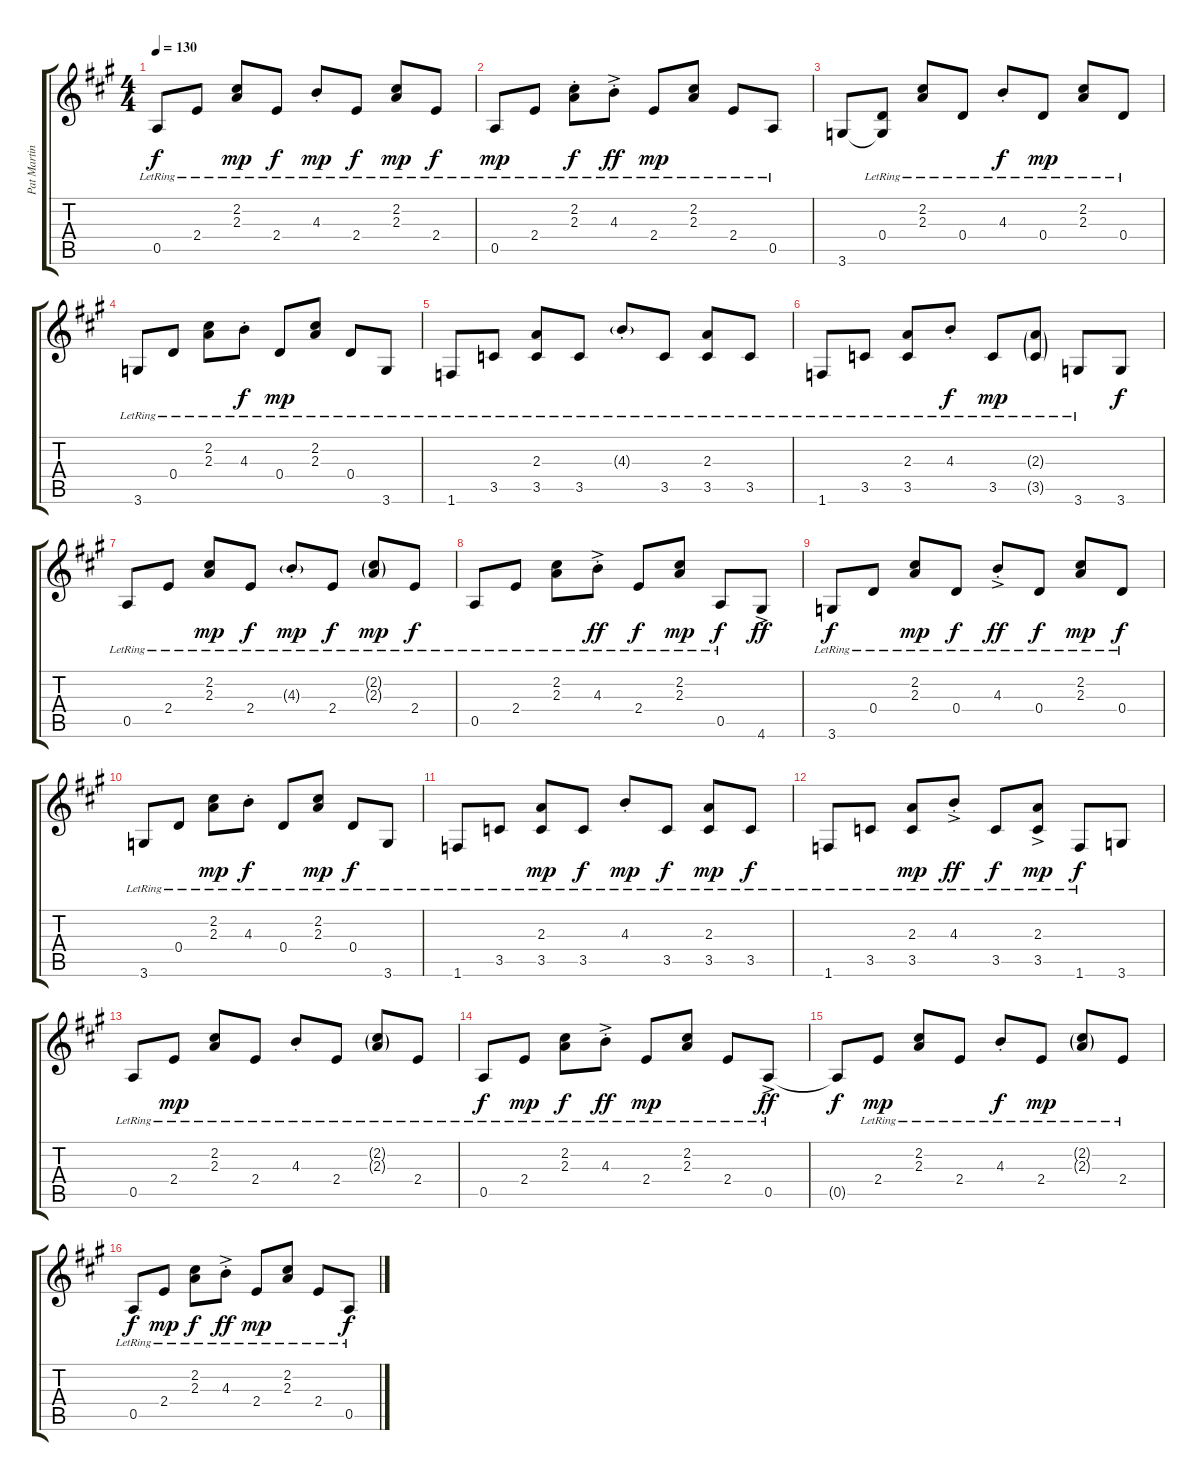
\track ("Pat Martino-PM's ne 4" "Pat Martin") {instrument electricguitarjazz}
\staff {score tabs}
\tuning (E4 B3 G3 D3 A2 E2) {hide}
\ts (4 4)
\tempo 130
\clef g2
\ks a
0.5{lr}.8{dy f} 2.4{lr}.8 (2.2{lr} 2.3{lr}).8{dy mp} 2.4{lr}.8{dy f} 4.3{st lr}.8{dy mp} 2.4{lr}.8{dy f} (2.2{lr} 2.3{lr}).8{dy mp} 2.4{lr}.8{dy f} |
0.5{lr}.8{dy mp} 2.4{lr}.8 (2.2{st lr} 2.3{st lr}).8{dy f} 4.3{ac st lr}.8{dy ff} 2.4{lr}.8{dy mp} (2.2{lr} 2.3{lr}).8 2.4{lr}.8 0.5{lr}.8 |
3.6.8 (0.4{lr} 3.6{t}).8 (2.2{lr} 2.3{lr}).8 0.4{lr}.8 4.3{st lr}.8{dy f} 0.4{lr}.8{dy mp} (2.2{lr} 2.3{lr}).8 0.4{lr}.8 |
3.6{lr}.8 0.4{lr}.8 (2.2{lr} 2.3{lr}).8 4.3{st lr}.8{dy f} 0.4{lr}.8{dy mp} (2.2{lr} 2.3{lr}).8 0.4{lr}.8 3.6{lr}.8 |
1.6{lr}.8 3.5{lr}.8 (2.3{lr} 3.5{lr}).8 3.5{lr}.8 4.3{g st lr}.8 3.5{lr}.8 (2.3{lr} 3.5{lr}).8 3.5{lr}.8 |
1.6{lr}.8 3.5{lr}.8 (2.3{lr} 3.5{lr}).8 4.3{st lr}.8{dy f} 3.5{lr}.8{dy mp} (2.3{g lr} 3.5{g lr}).8 3.6{lr}.8 3.6.8{dy f} |
0.5{lr}.8 2.4{lr}.8 (2.2{lr} 2.3{lr}).8{dy mp} 2.4{lr}.8{dy f} 4.3{g st lr}.8{dy mp} 2.4{lr}.8{dy f} (2.2{g lr} 2.3{g lr}).8{dy mp} 2.4{lr}.8{dy f} |
0.5{lr}.8 2.4{lr}.8 (2.2{lr} 2.3{lr}).8 4.3{ac st lr}.8{dy ff} 2.4{lr}.8{dy f} (2.2{lr} 2.3{lr}).8{dy mp} 0.5{lr}.8{dy f} 4.6{ac}.8{dy ff} |
3.6{lr}.8{dy f} 0.4{lr}.8 (2.2{lr} 2.3{lr}).8{dy mp} 0.4{lr}.8{dy f} 4.3{ac st lr}.8{dy ff} 0.4{lr}.8{dy f} (2.2{lr} 2.3{lr}).8{dy mp} 0.4{lr}.8{dy f} |
3.6{lr}.8 0.4{lr}.8 (2.2{lr} 2.3{lr}).8{dy mp} 4.3{st lr}.8{dy f} 0.4{lr}.8 (2.2{lr} 2.3{lr}).8{dy mp} 0.4{lr}.8{dy f} 3.6{lr}.8 |
1.6{lr}.8 3.5{lr}.8 (2.3{lr} 3.5{lr}).8{dy mp} 3.5{lr}.8{dy f} 4.3{st lr}.8{dy mp} 3.5{lr}.8{dy f} (2.3{lr} 3.5{lr}).8{dy mp} 3.5{lr}.8{dy f} |
1.6{lr}.8 3.5{lr}.8 (2.3{lr} 3.5{lr}).8{dy mp} 4.3{ac st lr}.8{dy ff} 3.5{lr}.8{dy f} (2.3{ac lr} 3.5{lr}).8{dy mp} 1.6{lr}.8{dy f} 3.6.8 |
0.5{lr}.8 2.4{lr}.8{dy mp} (2.2{lr} 2.3{lr}).8 2.4{lr}.8 4.3{st lr}.8 2.4{lr}.8 (2.2{g lr} 2.3{g lr}).8 2.4{lr}.8 |
0.5{lr}.8{dy f} 2.4{lr}.8{dy mp} (2.2{lr} 2.3{lr}).8{dy f} 4.3{ac st lr}.8{dy ff} 2.4{lr}.8{dy mp} (2.2{lr} 2.3{lr}).8 2.4{lr}.8 0.5{ac lr}.8{dy ff} |
0.5{t}.8{dy f} 2.4{lr}.8{dy mp} (2.2{lr} 2.3{lr}).8 2.4{lr}.8 4.3{st lr}.8{dy f} 2.4{lr}.8{dy mp} (2.2{g lr} 2.3{g lr}).8 2.4{lr}.8 |
0.5{lr}.8{dy f} 2.4{lr}.8{dy mp} (2.2{lr} 2.3{lr}).8{dy f} 4.3{ac st lr}.8{dy ff} 2.4{lr}.8{dy mp} (2.2{lr} 2.3{lr}).8 2.4{lr}.8 0.5{lr}.8{dy f}
